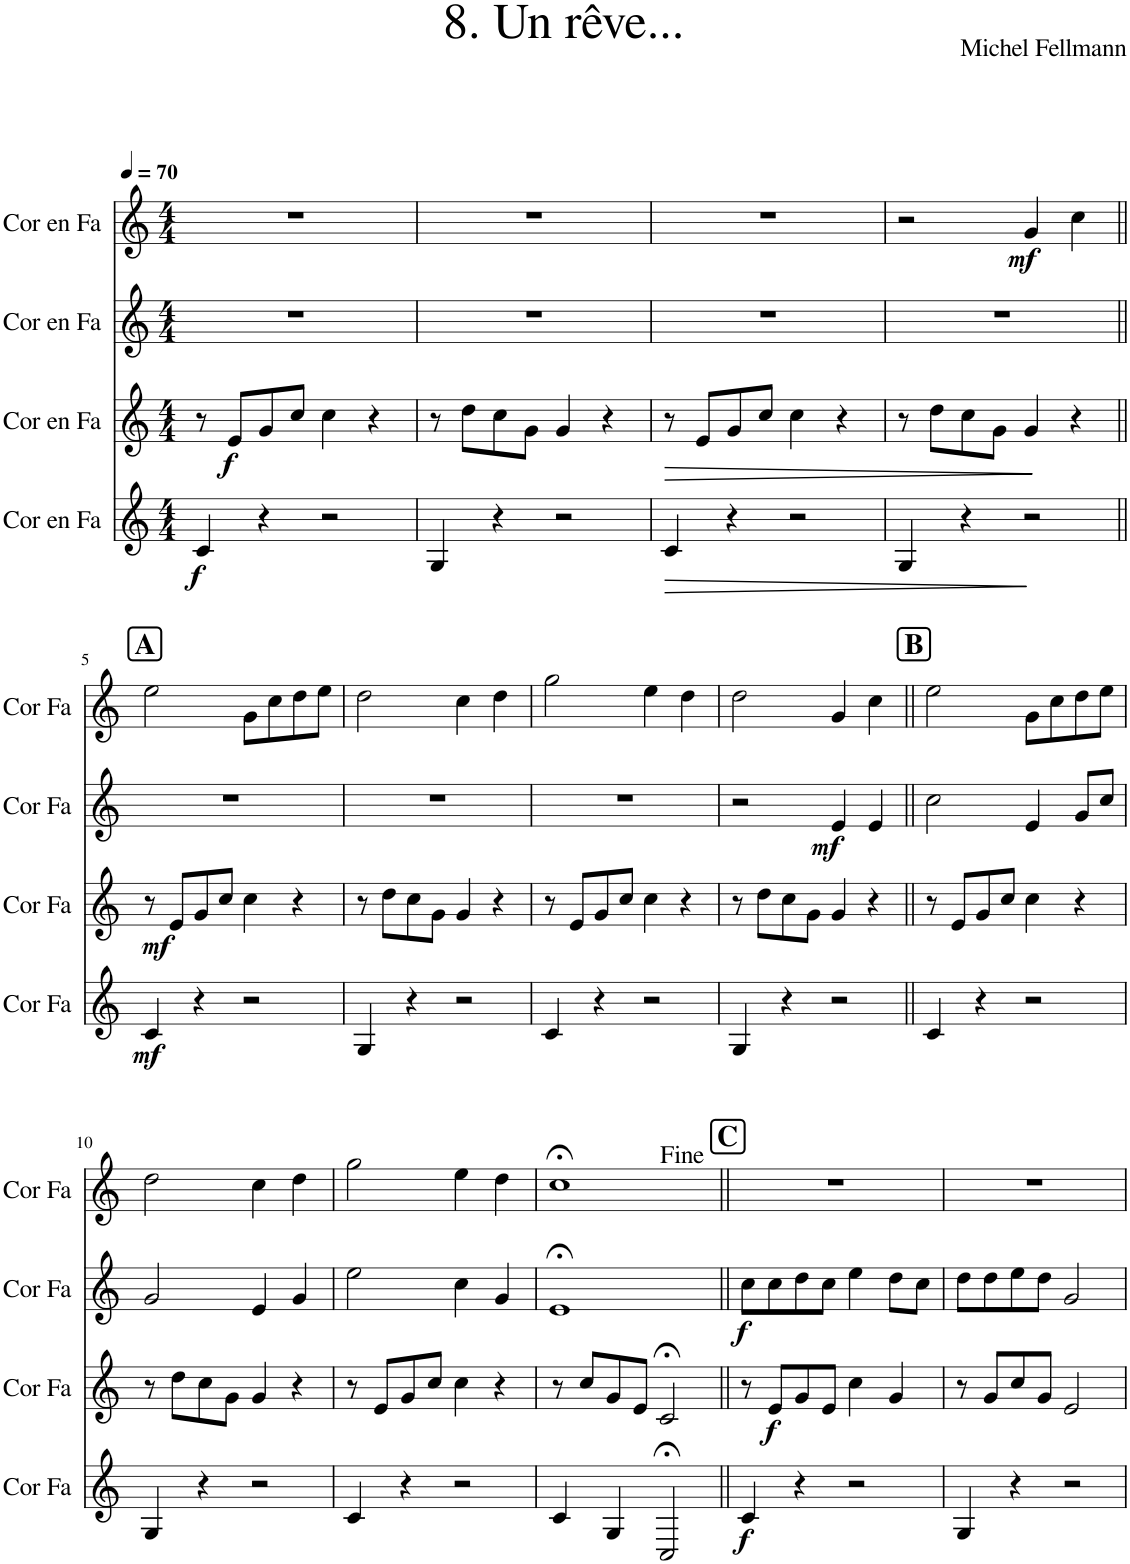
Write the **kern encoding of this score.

**kern	**dynam	**kern	**dynam	**kern	**dynam	**kern	**dynam
*part4	*part4	*part3	*part3	*part2	*part2	*part1	*part1
*staff4	*staff4	*staff3	*staff3	*staff2	*staff2	*staff1	*staff1
*I"Cor en Fa	*	*I"Cor en Fa	*	*I"Cor en Fa	*	*I"Cor en Fa	*
*I'Cor Fa	*	*I'Cor Fa	*	*I'Cor Fa	*	*I'Cor Fa	*
*clefG2	*	*clefG2	*	*clefG2	*	*clefG2	*
*Trd4c7	*	*Trd4c7	*	*Trd4c7	*	*Trd4c7	*
*k[]	*	*k[]	*	*k[]	*	*k[]	*
*M4/4	*	*M4/4	*	*M4/4	*	*M4/4	*
*MM70	*	*MM70	*	*MM70	*	*MM70	*
=1	=1	=1	=1	=1	=1	=1	=1
!	!LO:DY:b	!	!	!	!	!	!
4c/	f	8r	.	1r	.	1r	.
!	!	!	!LO:DY:b	!	!	!	!
.	.	8e/L	f	.	.	.	.
4r	.	8g/	.	.	.	.	.
.	.	8cc/J	.	.	.	.	.
2r	.	4cc\	.	.	.	.	.
.	.	4r	.	.	.	.	.
=2	=2	=2	=2	=2	=2	=2	=2
4G/	.	8r	.	1r	.	1r	.
.	.	8dd\L	.	.	.	.	.
4r	.	8cc\	.	.	.	.	.
.	.	8g\J	.	.	.	.	.
2r	.	4g/	.	.	.	.	.
.	.	4r	.	.	.	.	.
=3	=3	=3	=3	=3	=3	=3	=3
!	!LO:HP:b	!	!LO:HP:b	!	!	!	!
4c/	>	8r	>	1r	.	1r	.
.	.	8e/L	.	.	.	.	.
4r	.	8g/	.	.	.	.	.
.	.	8cc/J	.	.	.	.	.
2r	.	4cc\	.	.	.	.	.
.	.	4r	.	.	.	.	.
.	]	.	]	.	.	.	.
=4	=4	=4	=4	=4	=4	=4	=4
4G/	.	8r	.	1r	.	2r	.
.	.	8dd\L	.	.	.	.	.
4r	.	8cc\	.	.	.	.	.
.	.	8g\J	.	.	.	.	.
!	!	!	!	!	!	!	!LO:DY:b
2r	.	4g/	.	.	.	4g/	mf
.	.	4r	.	.	.	4cc\	.
!!LO:LB:g=z
!!LO:REH:place=s1:a:B:cj:fs=14:t=A
=5||	=5||	=5||	=5||	=5||	=5||	=5||	=5||
!	!LO:DY:b	!	!LO:DY:b	!	!	!	!
4c/	mf	8r	mf	1r	.	2ee\	.
.	.	8e/L	.	.	.	.	.
4r	.	8g/	.	.	.	.	.
.	.	8cc/J	.	.	.	.	.
2r	.	4cc\	.	.	.	8g\L	.
.	.	.	.	.	.	8cc\	.
.	.	4r	.	.	.	8dd\	.
.	.	.	.	.	.	8ee\J	.
=6	=6	=6	=6	=6	=6	=6	=6
4G/	.	8r	.	1r	.	2dd\	.
.	.	8dd\L	.	.	.	.	.
4r	.	8cc\	.	.	.	.	.
.	.	8g\J	.	.	.	.	.
2r	.	4g/	.	.	.	4cc\	.
.	.	4r	.	.	.	4dd\	.
=7	=7	=7	=7	=7	=7	=7	=7
4c/	.	8r	.	1r	.	2gg\	.
.	.	8e/L	.	.	.	.	.
4r	.	8g/	.	.	.	.	.
.	.	8cc/J	.	.	.	.	.
2r	.	4cc\	.	.	.	4ee\	.
.	.	4r	.	.	.	4dd\	.
=8	=8	=8	=8	=8	=8	=8	=8
4G/	.	8r	.	2r	.	2dd\	.
.	.	8dd\L	.	.	.	.	.
4r	.	8cc\	.	.	.	.	.
.	.	8g\J	.	.	.	.	.
!	!	!	!	!	!LO:DY:b	!	!
2r	.	4g/	.	4e/	mf	4g/	.
.	.	4r	.	4e/	.	4cc\	.
!!LO:REH:place=s1:a:B:cj:fs=14:t=B
=9||	=9||	=9||	=9||	=9||	=9||	=9||	=9||
4c/	.	8r	.	2cc\	.	2ee\	.
.	.	8e/L	.	.	.	.	.
4r	.	8g/	.	.	.	.	.
.	.	8cc/J	.	.	.	.	.
2r	.	4cc\	.	4e/	.	8g\L	.
.	.	.	.	.	.	8cc\	.
.	.	4r	.	8g/L	.	8dd\	.
.	.	.	.	8cc/J	.	8ee\J	.
!!LO:LB:g=z
=10	=10	=10	=10	=10	=10	=10	=10
4G/	.	8r	.	2g/	.	2dd\	.
.	.	8dd\L	.	.	.	.	.
4r	.	8cc\	.	.	.	.	.
.	.	8g\J	.	.	.	.	.
2r	.	4g/	.	4e/	.	4cc\	.
.	.	4r	.	4g/	.	4dd\	.
=11	=11	=11	=11	=11	=11	=11	=11
4c/	.	8r	.	2ee\	.	2gg\	.
.	.	8e/L	.	.	.	.	.
4r	.	8g/	.	.	.	.	.
.	.	8cc/J	.	.	.	.	.
2r	.	4cc\	.	4cc\	.	4ee\	.
.	.	4r	.	4g/	.	4dd\	.
=12	=12	=12	=12	=12	=12	=12	=12
4c/	.	8r	.	1e;<	.	1cc;<	.
.	.	8cc/L	.	.	.	.	.
4G/	.	8g/	.	.	.	.	.
.	.	8e/J	.	.	.	.	.
2C;</	.	2c;</	.	.	.	.	.
!!LO:REH:place=s1:a:B:cj:fs=14:t=C
=13||	=13||	=13||	=13||	=13||	=13||	=13||	=13||
!	!LO:DY:b	!	!	!	!LO:DY:b	!	!
4c/	f	8r	.	8cc\L	f	1r	.
!	!	!	!LO:DY:b	!	!	!	!
.	.	8e/L	f	8cc\	.	.	.
4r	.	8g/	.	8dd\	.	.	.
.	.	8e/J	.	8cc\J	.	.	.
2r	.	4cc\	.	4ee\	.	.	.
.	.	4g/	.	8dd\L	.	.	.
.	.	.	.	8cc\J	.	.	.
=14	=14	=14	=14	=14	=14	=14	=14
4G/	.	8r	.	8dd\L	.	1r	.
.	.	8g/L	.	8dd\	.	.	.
4r	.	8cc/	.	8ee\	.	.	.
.	.	8g/J	.	8dd\J	.	.	.
2r	.	2e/	.	2g/	.	.	.
=	=	=	=	=	=	=	=
*-	*-	*-	*-	*-	*-	*-	*-
